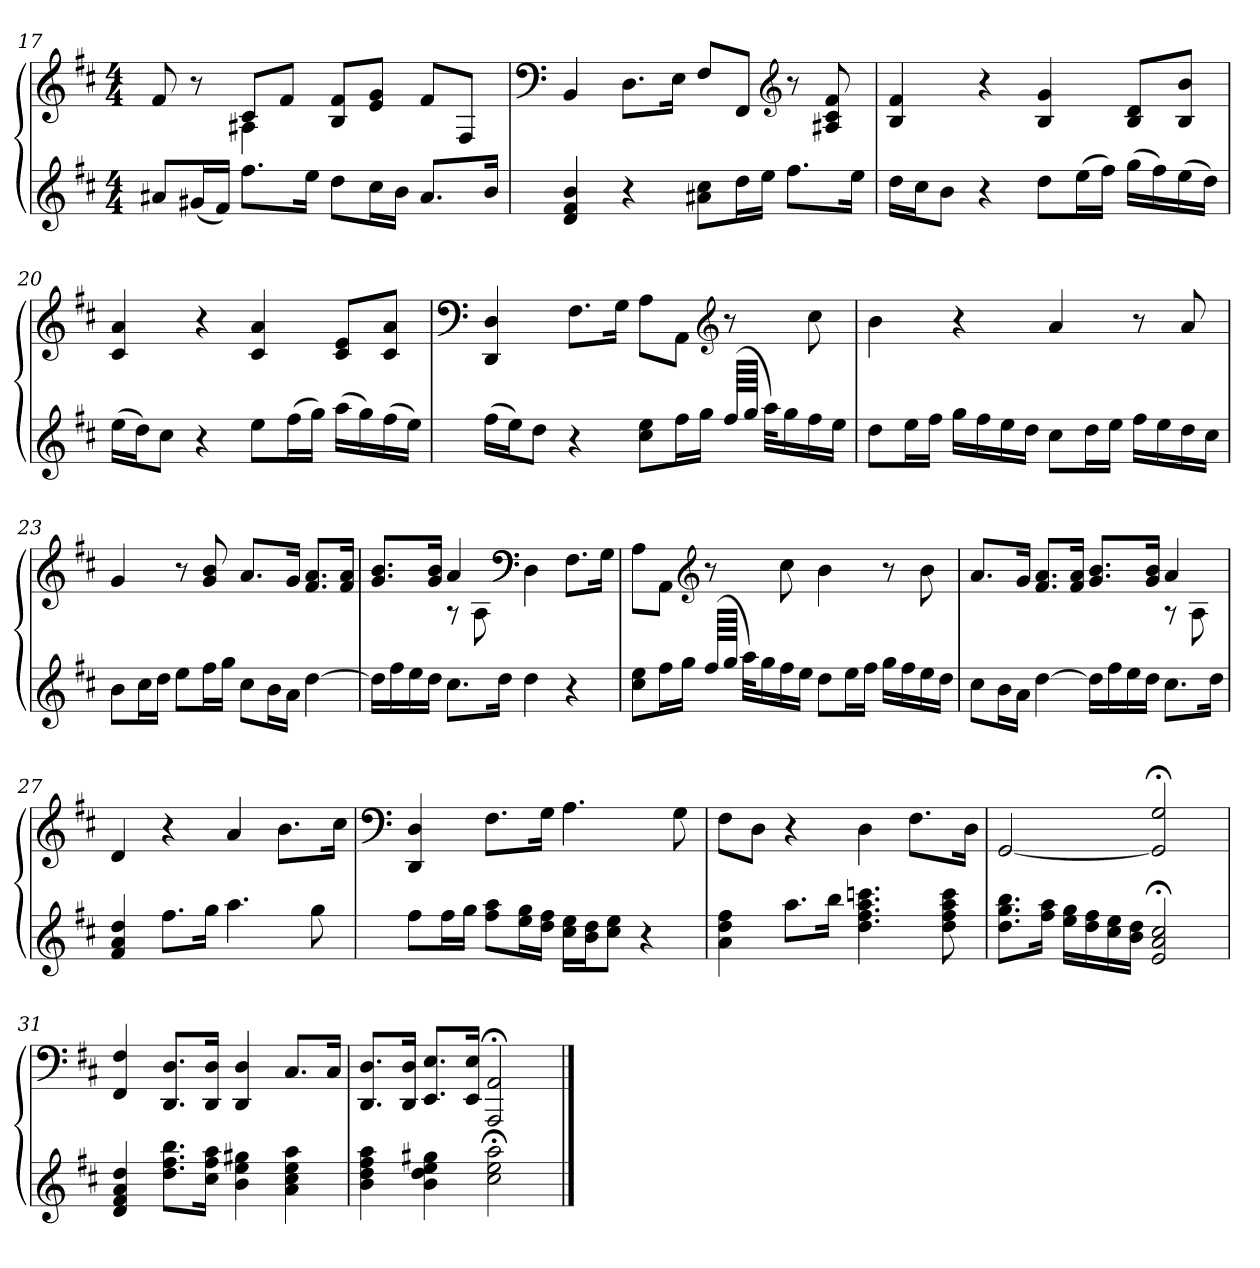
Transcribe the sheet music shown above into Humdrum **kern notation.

**kern	**kern
*part1	*part1
*staff2	*staff1
*clefG2	*clefG2
*k[f#c#]	*k[f#c#]
*D:	*D:
*M4/4	*M4/4
=17	=17
*	*^
8a#X/L	8f#/	4ryy
(16g#X/L	8r	.
16f#/JJ)	.	.
8.ff#\L	8c#/L	4A#X\
.	8f#/J	.
16ee\Jk	.	.
8dd\L	2ryy	8B/ 8f#/L
16cc#\L	.	8e/ 8g/J
16b\JJ	.	.
8.a#/L	.	8f#/L
.	.	8F#/J
16b/Jk	.	.
*	*v	*v
=18	=18
*	*clefF4
4d/ 4f#/ 4b/	4BB/
4r	8.D\L
.	16E\Jk
8a#X\ 8cc#\L	8F#/L
16dd\L	8FF#/J
16ee\JJ	.
*	*clefG2
8.ff#\L	8r
.	8A#X/ 8c#/ 8f#/
16ee\Jk	.
=19	=19
16dd\LL	4B/ 4f#/
16cc#\J	.
8b\J	.
4r	4r
8dd\L	4B/ 4g/
(16ee\L	.
16ff#\JJ)	.
(16gg\LL	8B/ 8d/L
16ff#\)	.
(16ee\	8B/ 8b/J
16dd\JJ)	.
=20	=20
(16ee\LL	4c#/ 4a/
16dd\J)	.
8cc#\J	.
4r	4r
8ee\L	4c#/ 4a/
(16ff#\L	.
16gg\JJ)	.
(16aa\LL	8c#/ 8e/L
16gg\)	.
(16ff#\	8c#/ 8a/J
16ee\JJ)	.
=21	=21
*	*clefF4
(16ff#\LL	4DD/ 4D/
16ee\J)	.
8dd\J	.
4r	8.F#\L
.	16G\Jk
8cc#\ 8ee\L	8A\L
16ff#\L	8AA\J
16gg\JJ	.
*	*clefG2
(64ff#/LLLL	8r
64gg/JJJJ	.
32aa\KLL)	.
16gg\	.
16ff#\	8cc#\
16ee\JJ	.
=22	=22
8dd\L	4b\
16ee\L	.
16ff#\JJ	.
16gg\LL	4r
16ff#\	.
16ee\	.
16dd\JJ	.
8cc#\L	4a/
16dd\L	.
16ee\JJ	.
16ff#\LL	8r
16ee\	.
16dd\	8a/
16cc#\JJ	.
=23	=23
8b\L	4g/
16cc#\L	.
16dd\JJ	.
8ee\L	8r
16ff#\L	8g/ 8b/
16gg\JJ	.
8cc#\L	8.a/L
16b\L	.
16a\JJ	16g/Jk
[4dd\	8.f#/ 8.a/L
.	16f#/ 16a/Jk
=24	=24
*	*^
16dd\LL]	8.g/ 8.b/L	4ryy
16ff#\	.	.
16ee\	.	.
16dd\JJ	16g/ 16b/Jk	.
8.cc#\L	4a/	8r
.	.	8A\
16dd\Jk	.	.
*	*clefF4	*
4dd\	2ryy	4D\
4r	.	8.F#\L
.	.	16G\Jk
*	*v	*v
=25	=25
8cc#\ 8ee\L	8A\L
16ff#\L	8AA\J
16gg\JJ	.
*	*clefG2
(64ff#/LLLL	8r
64gg/JJJJ	.
32aa\KLL)	.
16gg\	.
16ff#\	8cc#\
16ee\JJ	.
8dd\L	4b\
16ee\L	.
16ff#\JJ	.
16gg\LL	8r
16ff#\	.
16ee\	8b\
16dd\JJ	.
=26	=26
*	*^
8cc#\L	8.a/L	2ryy
16b\L	.	.
16a\JJ	16g/Jk	.
[4dd\	8.f#/ 8.a/L	.
.	16f#/ 16a/Jk	.
16dd\LL]	8.g/ 8.b/L	4ryy
16ff#\	.	.
16ee\	.	.
16dd\JJ	16g/ 16b/Jk	.
8.cc#\L	4a/	8r
.	.	8A\
16dd\Jk	.	.
*	*v	*v
=27	=27
4f#/ 4a/ 4dd/	4d/
8.ff#\L	4r
16gg\Jk	.
4.aa\	4a/
.	8.b\L
8gg\	.
.	16cc#\Jk
=28	=28
*	*clefF4
8ff#\L	4DD/ 4D/
16ff#\L	.
16gg\JJ	.
8ff#\ 8aa\L	8.F#\L
16ee\ 16gg\L	.
16dd\ 16ff#\JJ	16G\Jk
16cc#\ 16ee\LL	4.A\
16b\ 16dd\J	.
8cc#\ 8ee\J	.
4r	.
.	8G\
=29	=29
4a\ 4dd\ 4ff#\	8F#\L
.	8D\J
8.aa\L	4r
16bb\Jk	.
4.dd\ 4.ff#\ 4.aa\ 4.cccn\	4D\
.	8.F#\L
8dd\ 8ff#\ 8aa\ 8ccc\	.
.	16D\Jk
=30	=30
8.dd\ 8.gg\ 8.bb\L	[2GG/
16ff#\ 16aa\Jk	.
16ee\ 16gg\LL	.
16dd\ 16ff#\	.
16cc#\ 16ee\	.
16b\ 16dd\JJ	.
2e;</ 2a;</ 2cc#;</	2GG];</ 2G;</
=31	=31
4d/ 4f#/ 4a/ 4dd/	4FF#/ 4F#/
8.dd\ 8.ff#\ 8.bb\L	8.DD/ 8.D/L
16cc#\ 16ff#\ 16aa\Jk	16DD/ 16D/Jk
4b\ 4ee\ 4gg#X\	4DD/ 4D/
4a\ 4cc#\ 4ee\ 4aa\	8.C#/L
.	16C#/Jk
=32	=32
4b\ 4dd\ 4ff#\ 4aa\	8.DD/ 8.D/L
.	16DD/ 16D/Jk
4b\ 4dd\ 4ee\ 4gg#X\	8.EE/ 8.E/L
.	16EE/ 16E/Jk
2cc#;<\ 2ee;<\ 2aa;<\	2AAA;</ 2AA;</
==	==
*-	*-
